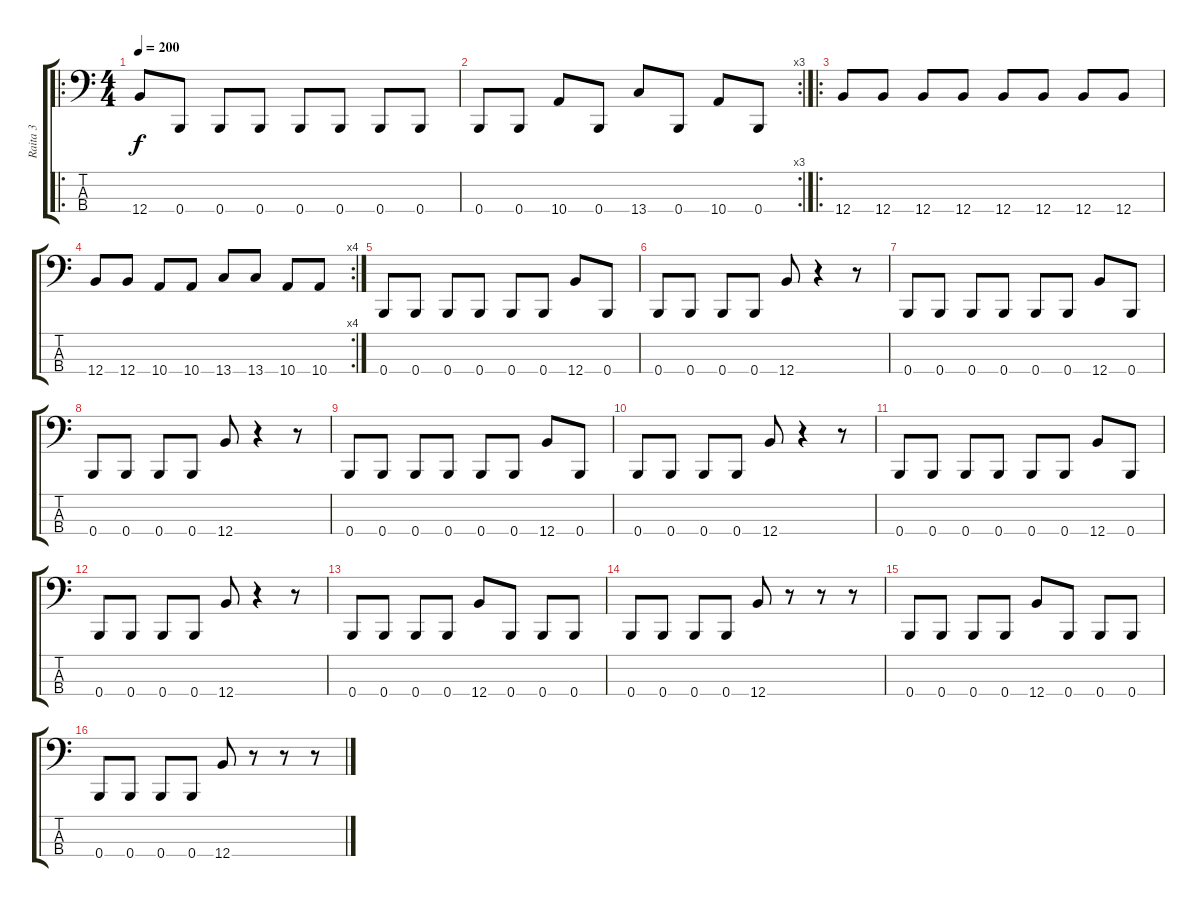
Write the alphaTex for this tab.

\track ("Raita 3" "Raita 3") {instrument electricbasspick}
\staff {score tabs}
\tuning (E2 B1 Gb1 B0) {hide}
\ro
\ts (4 4)
\tempo 200
\clef f4
\ks c
12.4.8{dy f} 0.4.8 0.4.8 0.4.8 0.4.8 0.4.8 0.4.8 0.4.8 |
\rc 3
0.4.8 0.4.8 10.4.8 0.4.8 13.4.8 0.4.8 10.4.8 0.4.8 |
\ro
12.4.8 12.4.8 12.4.8 12.4.8 12.4.8 12.4.8 12.4.8 12.4.8 |
\rc 4
12.4.8 12.4.8 10.4.8 10.4.8 13.4.8 13.4.8 10.4.8 10.4.8 |
0.4.8 0.4.8 0.4.8 0.4.8 0.4.8 0.4.8 12.4.8 0.4.8 |
0.4.8 0.4.8 0.4.8 0.4.8 12.4.8 r.4 r.8 |
0.4.8 0.4.8 0.4.8 0.4.8 0.4.8 0.4.8 12.4.8 0.4.8 |
0.4.8 0.4.8 0.4.8 0.4.8 12.4.8 r.4 r.8 |
0.4.8 0.4.8 0.4.8 0.4.8 0.4.8 0.4.8 12.4.8 0.4.8 |
0.4.8 0.4.8 0.4.8 0.4.8 12.4.8 r.4 r.8 |
0.4.8 0.4.8 0.4.8 0.4.8 0.4.8 0.4.8 12.4.8 0.4.8 |
0.4.8 0.4.8 0.4.8 0.4.8 12.4.8 r.4 r.8 |
0.4.8 0.4.8 0.4.8 0.4.8 12.4.8 0.4.8 0.4.8 0.4.8 |
0.4.8 0.4.8 0.4.8 0.4.8 12.4.8 r.8 r.8 r.8 |
0.4.8 0.4.8 0.4.8 0.4.8 12.4.8 0.4.8 0.4.8 0.4.8 |
0.4.8 0.4.8 0.4.8 0.4.8 12.4.8 r.8 r.8 r.8
